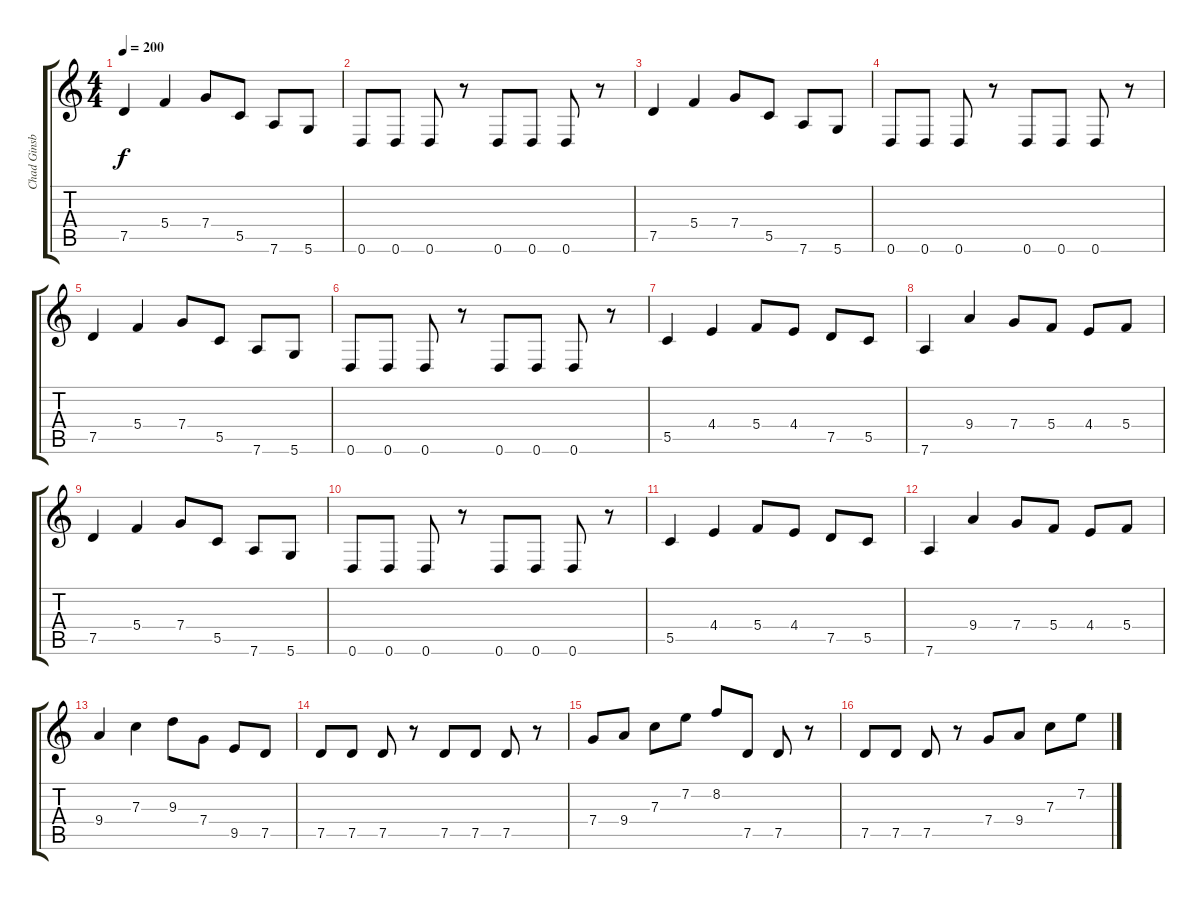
\track ("Chad Ginsburg" "Chad Ginsb") {instrument distortionguitar}
\staff {score tabs}
\tuning (D4 A3 F3 C3 G2 D2) {hide}
\ts (4 4)
\tempo 200
\clef g2
\ks c
7.5.4{dy f} 5.4.4 7.4.8 5.5.8 7.6.8 5.6.8 |
0.6.8 0.6.8 0.6.8 r.8 0.6.8 0.6.8 0.6.8 r.8 |
7.5.4 5.4.4 7.4.8 5.5.8 7.6.8 5.6.8 |
0.6.8 0.6.8 0.6.8 r.8 0.6.8 0.6.8 0.6.8 r.8 |
7.5.4 5.4.4 7.4.8 5.5.8 7.6.8 5.6.8 |
0.6.8 0.6.8 0.6.8 r.8 0.6.8 0.6.8 0.6.8 r.8 |
5.5.4 4.4.4 5.4.8 4.4.8 7.5.8 5.5.8 |
7.6.4 9.4.4 7.4.8 5.4.8 4.4.8 5.4.8 |
7.5.4 5.4.4 7.4.8 5.5.8 7.6.8 5.6.8 |
0.6.8 0.6.8 0.6.8 r.8 0.6.8 0.6.8 0.6.8 r.8 |
5.5.4 4.4.4 5.4.8 4.4.8 7.5.8 5.5.8 |
7.6.4 9.4.4 7.4.8 5.4.8 4.4.8 5.4.8 |
9.4.4 7.3.4 9.3.8 7.4.8 9.5.8 7.5.8 |
7.5.8 7.5.8 7.5.8 r.8 7.5.8 7.5.8 7.5.8 r.8 |
7.4.8 9.4.8 7.3.8 7.2.8 8.2.8 7.5.8 7.5.8 r.8 |
7.5.8 7.5.8 7.5.8 r.8 7.4.8 9.4.8 7.3.8 7.2.8
